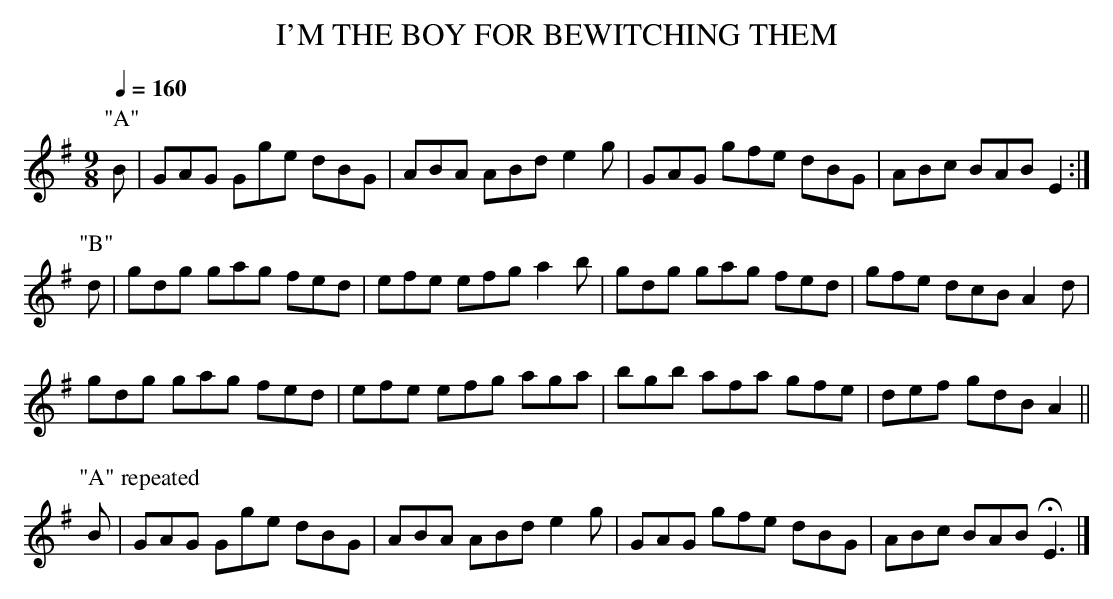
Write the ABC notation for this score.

X:1
T:I'M THE BOY FOR BEWITCHING THEM
Q:1/4=160
M:9/8
L:1/8
K:G
P:"A"
B|GAG Gge dBG|ABA ABd e2g|GAG gfe dBG|ABc BAB E2:|
P:"B"
d|gdg gag fed|efe efg a2b|gdg gag fed|gfe dcB A2d|
gdg gag fed|efe efg aga|bgb afa gfe|def gdB A2||
P:"A" repeated
B|GAG Gge dBG|ABA ABd e2g|GAG gfe dBG|ABc BAB HE3|]
